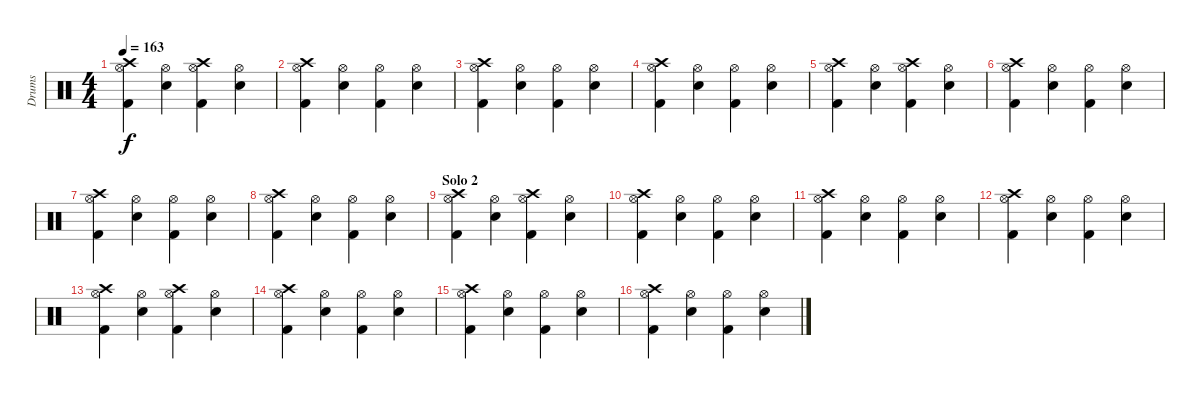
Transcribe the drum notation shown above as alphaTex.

\track ("Drums" "Drums") {instrument percussion}
\staff {score}
\articulation defaults
\ts (4 4)
\tempo 163
\clef neutral
\ks c
("Kick (hit) 2" "Hi-Hat (open)" "Crash high (hit)").4{dy f} ("Snare (hit) 2" "Hi-Hat (open)").4 ("Kick (hit) 2" "Hi-Hat (open)" "Crash high (hit)").4 ("Snare (hit) 2" "Hi-Hat (open)").4 |
("Kick (hit) 2" "Hi-Hat (open)" "Crash high (hit)").4 ("Snare (hit) 2" "Hi-Hat (open)").4 ("Kick (hit) 2" "Hi-Hat (open)").4 ("Snare (hit) 2" "Hi-Hat (open)").4 |
("Kick (hit) 2" "Hi-Hat (open)" "Crash high (hit)").4 ("Snare (hit) 2" "Hi-Hat (open)").4 ("Kick (hit) 2" "Hi-Hat (open)").4 ("Snare (hit) 2" "Hi-Hat (open)").4 |
("Kick (hit) 2" "Hi-Hat (open)" "Crash high (hit)").4 ("Snare (hit) 2" "Hi-Hat (open)").4 ("Kick (hit) 2" "Hi-Hat (open)").4 ("Snare (hit) 2" "Hi-Hat (open)").4 |
("Kick (hit) 2" "Hi-Hat (open)" "Crash high (hit)").4 ("Snare (hit) 2" "Hi-Hat (open)").4 ("Kick (hit) 2" "Hi-Hat (open)" "Crash high (hit)").4 ("Snare (hit) 2" "Hi-Hat (open)").4 |
("Kick (hit) 2" "Hi-Hat (open)" "Crash high (hit)").4 ("Snare (hit) 2" "Hi-Hat (open)").4 ("Kick (hit) 2" "Hi-Hat (open)").4 ("Snare (hit) 2" "Hi-Hat (open)").4 |
("Kick (hit) 2" "Hi-Hat (open)" "Crash high (hit)").4 ("Snare (hit) 2" "Hi-Hat (open)").4 ("Kick (hit) 2" "Hi-Hat (open)").4 ("Snare (hit) 2" "Hi-Hat (open)").4 |
("Kick (hit) 2" "Hi-Hat (open)" "Crash high (hit)").4 ("Snare (hit) 2" "Hi-Hat (open)").4 ("Kick (hit) 2" "Hi-Hat (open)").4 ("Snare (hit) 2" "Hi-Hat (open)").4 |
\section ("" "Solo 2")
("Kick (hit) 2" "Hi-Hat (open)" "Crash high (hit)").4 ("Snare (hit) 2" "Hi-Hat (open)").4 ("Kick (hit) 2" "Hi-Hat (open)" "Crash high (hit)").4 ("Snare (hit) 2" "Hi-Hat (open)").4 |
("Kick (hit) 2" "Hi-Hat (open)" "Crash high (hit)").4 ("Snare (hit) 2" "Hi-Hat (open)").4 ("Kick (hit) 2" "Hi-Hat (open)").4 ("Snare (hit) 2" "Hi-Hat (open)").4 |
("Kick (hit) 2" "Hi-Hat (open)" "Crash high (hit)").4 ("Snare (hit) 2" "Hi-Hat (open)").4 ("Kick (hit) 2" "Hi-Hat (open)").4 ("Snare (hit) 2" "Hi-Hat (open)").4 |
("Kick (hit) 2" "Hi-Hat (open)" "Crash high (hit)").4 ("Snare (hit) 2" "Hi-Hat (open)").4 ("Kick (hit) 2" "Hi-Hat (open)").4 ("Snare (hit) 2" "Hi-Hat (open)").4 |
("Kick (hit) 2" "Hi-Hat (open)" "Crash high (hit)").4 ("Snare (hit) 2" "Hi-Hat (open)").4 ("Kick (hit) 2" "Hi-Hat (open)" "Crash high (hit)").4 ("Snare (hit) 2" "Hi-Hat (open)").4 |
("Kick (hit) 2" "Hi-Hat (open)" "Crash high (hit)").4 ("Snare (hit) 2" "Hi-Hat (open)").4 ("Kick (hit) 2" "Hi-Hat (open)").4 ("Snare (hit) 2" "Hi-Hat (open)").4 |
("Kick (hit) 2" "Hi-Hat (open)" "Crash high (hit)").4 ("Snare (hit) 2" "Hi-Hat (open)").4 ("Kick (hit) 2" "Hi-Hat (open)").4 ("Snare (hit) 2" "Hi-Hat (open)").4 |
("Kick (hit) 2" "Hi-Hat (open)" "Crash high (hit)").4 ("Snare (hit) 2" "Hi-Hat (open)").4 ("Kick (hit) 2" "Hi-Hat (open)").4 ("Snare (hit) 2" "Hi-Hat (open)").4
